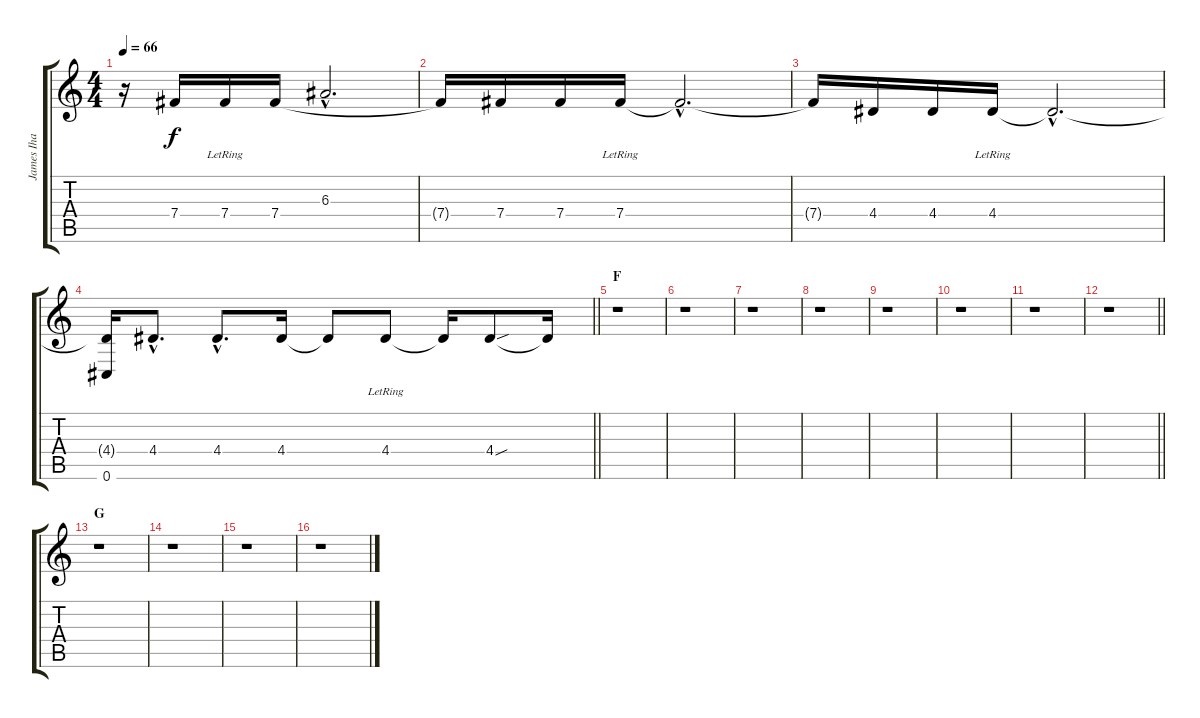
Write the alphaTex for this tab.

\track ("James Iha - Guitar 4" "James Iha ") {instrument electricguitarjazz}
\staff {score tabs}
\tuning (Db4 Ab3 E3 B2 Gb2 Db2) {hide}
\ts (4 4)
\tempo 66
\clef g2
\ks c
r.16{dy f} 7.4.16 7.4{lr}.16 7.4.16 6.3{hac}.2{d} |
7.4{t}.16 7.4.16 7.4.16 7.4{lr}.16 7.4{hac t}.2{d} |
7.4{t}.16 4.4.16 4.4.16 4.4{lr}.16 4.4{hac t}.2{d} |
\barLineRight lightlight
(4.4{t} 0.6).16 4.4{hac}.8{d} 4.4{hac}.8{d} 4.4.16 4.4{t}.8 4.4{lr}.8 4.4{t}.16 4.4{sou}.8 4.4{t}.16 |
\section ("" "F")
r.1 |
r.1 |
r.1 |
r.1 |
r.1 |
r.1 |
r.1 |
\barLineRight lightlight
r.1 |
\section ("" "G")
r.1 |
r.1 |
r.1 |
r.1
